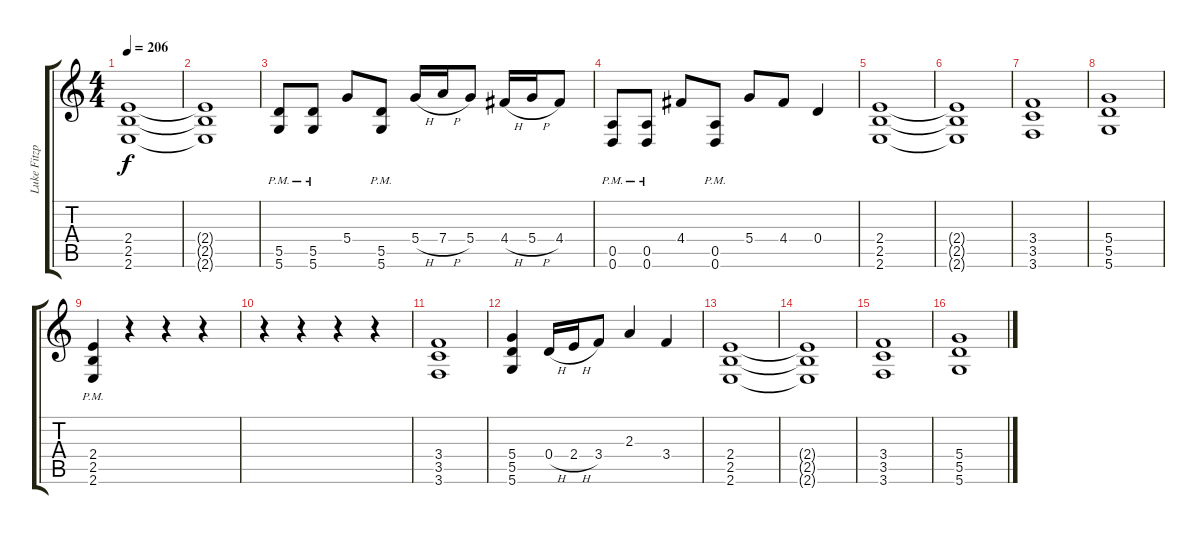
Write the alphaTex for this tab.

\track ("Luke Fitzpatrick" "Luke Fitzp") {instrument distortionguitar}
\staff {score tabs}
\tuning (E4 B3 G3 D3 A2 D2) {hide}
\ts (4 4)
\tempo 206
\clef g2
\ks c
(2.4 2.5 2.6).1{dy f} |
(2.4{t} 2.5{t} 2.6{t}).1 |
(5.5{pm} 5.6{pm}).8 (5.5{pm} 5.6{pm}).8 5.4.8 (5.5{pm} 5.6{pm}).8 5.4{h}.16 7.4{h}.16 5.4.8 4.4{h}.16 5.4{h}.16 4.4.8 |
(0.5{pm} 0.6{pm}).8 (0.5{pm} 0.6{pm}).8 4.4.8 (0.5{pm} 0.6{pm}).8 5.4.8 4.4.8 0.4.4 |
(2.4 2.5 2.6).1 |
(2.4{t} 2.5{t} 2.6{t}).1 |
(3.4 3.5 3.6).1 |
(5.4 5.5 5.6).1 |
(2.4{pm} 2.5{pm} 2.6{pm}).4 r.4 r.4 r.4 |
r.4 r.4 r.4 r.4 |
(3.4 3.5 3.6).1 |
(5.4 5.5 5.6).4 0.4{h}.16 2.4{h}.16 3.4.8 2.3.4 3.4.4 |
(2.4 2.5 2.6).1 |
(2.4{t} 2.5{t} 2.6{t}).1 |
(3.4 3.5 3.6).1 |
(5.4 5.5 5.6).1
